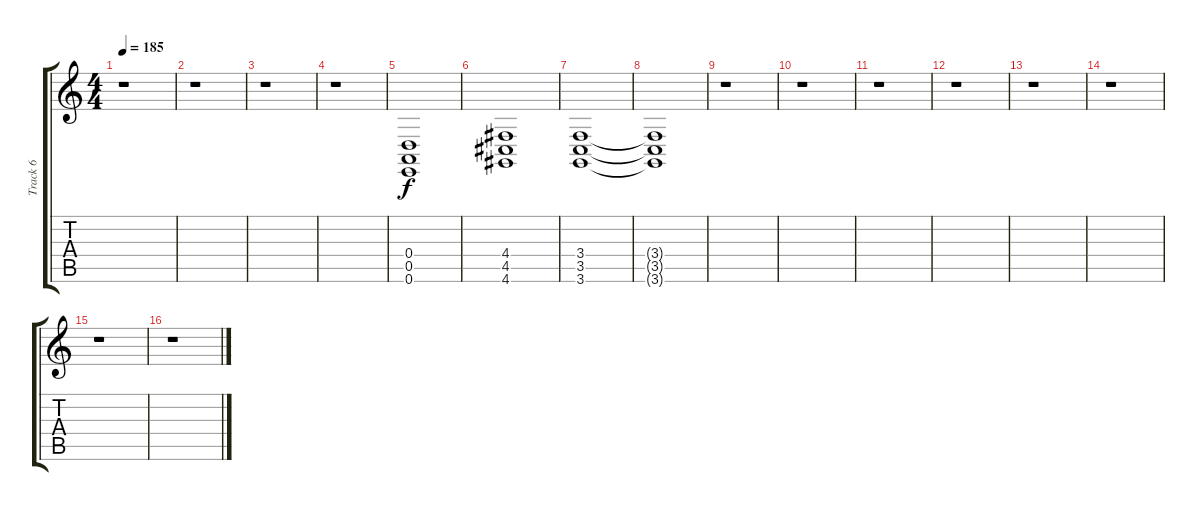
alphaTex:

\track ("Track 6" "Track 6") {instrument brasssection}
\staff {score tabs}
\tuning (E4 B3 G3 D3 A2 E2) {hide}
\ts (4 4)
\tempo 185
\clef g2
\ks c
r.1{dy f} |
r.1 |
r.1 |
r.1 |
\section ("" "")
(0.4 0.5 0.6).1 |
(4.4 4.5 4.6).1 |
(3.4 3.5 3.6).1 |
\section ("" "")
(3.4{t} 3.5{t} 3.6{t}).1 |
r.1 |
\section ("" "")
r.1 |
r.1 |
r.1 |
\section ("" "")
r.1 |
r.1 |
r.1 |
\section ("" "")
r.1
